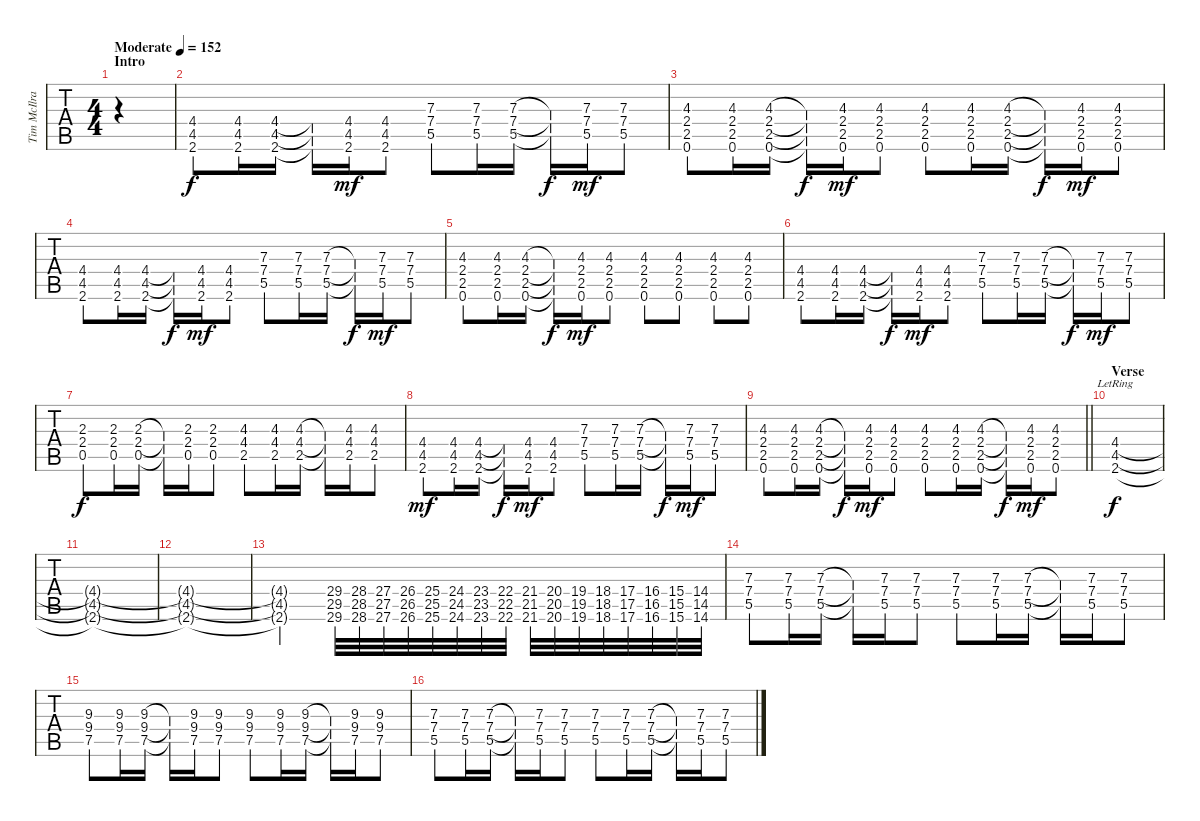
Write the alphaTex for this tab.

\track ("Tim McIlrath - Guitar One" "Tim McIlra") {instrument distortionguitar}
\staff {tabs}
\tuning (Eb4 Bb3 Gb3 Db3 Ab2 Eb2) {hide}
\ts (4 4)
\section ("" "Intro")
\tempo (152 "Moderate")
\clef g2
\ks c
|
(4.4 4.5 2.6).8 (4.4 4.5 2.6).16 (4.4 4.5 2.6).16 (4.4{t} 4.5{t} 2.6{t}).16{dy f} (4.4 4.5 2.6).16{dy mf} (4.4 4.5 2.6).8 (7.3 7.4 5.5).8 (7.3 7.4 5.5).16 (7.3 7.4 5.5).16 (7.3{t} 7.4{t} 5.5{t}).16{dy f} (7.3 7.4 5.5).16{dy mf} (7.3 7.4 5.5).8 |
(4.3 2.4 2.5 0.6).8 (4.3 2.4 2.5 0.6).16 (4.3 2.4 2.5 0.6).16 (4.3{t} 2.4{t} 2.5{t} 0.6{t}).16{dy f} (4.3 2.4 2.5 0.6).16{dy mf} (4.3 2.4 2.5 0.6).8 (4.3 2.4 2.5 0.6).8 (4.3 2.4 2.5 0.6).16 (4.3 2.4 2.5 0.6).16 (4.3{t} 2.4{t} 2.5{t} 0.6{t}).16{dy f} (4.3 2.4 2.5 0.6).16{dy mf} (4.3 2.4 2.5 0.6).8 |
(4.4 4.5 2.6).8 (4.4 4.5 2.6).16 (4.4 4.5 2.6).16 (4.4{t} 4.5{t} 2.6{t}).16{dy f} (4.4 4.5 2.6).16{dy mf} (4.4 4.5 2.6).8 (7.3 7.4 5.5).8 (7.3 7.4 5.5).16 (7.3 7.4 5.5).16 (7.3{t} 7.4{t} 5.5{t}).16{dy f} (7.3 7.4 5.5).16{dy mf} (7.3 7.4 5.5).8 |
(4.3 2.4 2.5 0.6).8 (4.3 2.4 2.5 0.6).16 (4.3 2.4 2.5 0.6).16 (4.3{t} 2.4{t} 2.5{t} 0.6{t}).16{dy f} (4.3 2.4 2.5 0.6).16{dy mf} (4.3 2.4 2.5 0.6).8 (4.3 2.4 2.5 0.6).8 (4.3 2.4 2.5 0.6).8 (4.3 2.4 2.5 0.6).8 (4.3 2.4 2.5 0.6).8 |
(4.4 4.5 2.6).8 (4.4 4.5 2.6).16 (4.4 4.5 2.6).16 (4.4{t} 4.5{t} 2.6{t}).16{dy f} (4.4 4.5 2.6).16{dy mf} (4.4 4.5 2.6).8 (7.3 7.4 5.5).8 (7.3 7.4 5.5).16 (7.3 7.4 5.5).16 (7.3{t} 7.4{t} 5.5{t}).16{dy f} (7.3 7.4 5.5).16{dy mf} (7.3 7.4 5.5).8 |
(2.3 2.4 0.5).8{dy f} (2.3 2.4 0.5).16 (2.3 2.4 0.5).16 (2.3{t} 2.4{t} 0.5{t}).16 (2.3 2.4 0.5).16 (2.3 2.4 0.5).8 (4.3 4.4 2.5).8 (4.3 4.4 2.5).16 (4.3 4.4 2.5).16 (4.3{t} 4.4{t} 2.5{t}).16 (4.3 4.4 2.5).16 (4.3 4.4 2.5).8 |
(4.4 4.5 2.6).8{dy mf} (4.4 4.5 2.6).16 (4.4 4.5 2.6).16 (4.4{t} 4.5{t} 2.6{t}).16{dy f} (4.4 4.5 2.6).16{dy mf} (4.4 4.5 2.6).8 (7.3 7.4 5.5).8 (7.3 7.4 5.5).16 (7.3 7.4 5.5).16 (7.3{t} 7.4{t} 5.5{t}).16{dy f} (7.3 7.4 5.5).16{dy mf} (7.3 7.4 5.5).8 |
\barLineRight lightlight
(4.3 2.4 2.5 0.6).8 (4.3 2.4 2.5 0.6).16 (4.3 2.4 2.5 0.6).16 (4.3{t} 2.4{t} 2.5{t} 0.6{t}).16{dy f} (4.3 2.4 2.5 0.6).16{dy mf} (4.3 2.4 2.5 0.6).8 (4.3 2.4 2.5 0.6).8 (4.3 2.4 2.5 0.6).16 (4.3 2.4 2.5 0.6).16 (4.3{t} 2.4{t} 2.5{t} 0.6{t}).16{dy f} (4.3 2.4 2.5 0.6).16{dy mf} (4.3 2.4 2.5 0.6).8 |
\section ("" "Verse")
(4.4{lr} 4.5{lr} 2.6{lr}).1{dy f} |
(4.4{t} 4.5{t} 2.6{t}).1 |
(4.4{t} 4.5{t} 2.6{t}).1 |
(4.4{t} 4.5{t} 2.6{t}).2 (29.4 29.5 29.6).32 (28.4 28.5 28.6).32 (27.4 27.5 27.6).32 (26.4 26.5 26.6).32 (25.4 25.5 25.6).32 (24.4 24.5 24.6).32 (23.4 23.5 23.6).32 (22.4 22.5 22.6).32 (21.4 21.5 21.6).32 (20.4 20.5 20.6).32 (19.4 19.5 19.6).32 (18.4 18.5 18.6).32 (17.4 17.5 17.6).32 (16.4 16.5 16.6).32 (15.4 15.5 15.6).32 (14.4 14.5 14.6).32 |
(7.3 7.4 5.5).8 (7.3 7.4 5.5).16 (7.3 7.4 5.5).16 (7.3{t} 7.4{t} 5.5{t}).16 (7.3 7.4 5.5).16 (7.3 7.4 5.5).8 (7.3 7.4 5.5).8 (7.3 7.4 5.5).16 (7.3 7.4 5.5).16 (7.3{t} 7.4{t} 5.5{t}).16 (7.3 7.4 5.5).16 (7.3 7.4 5.5).8 |
(9.3 9.4 7.5).8 (9.3 9.4 7.5).16 (9.3 9.4 7.5).16 (9.3{t} 9.4{t} 7.5{t}).16 (9.3 9.4 7.5).16 (9.3 9.4 7.5).8 (9.3 9.4 7.5).8 (9.3 9.4 7.5).16 (9.3 9.4 7.5).16 (9.3{t} 9.4{t} 7.5{t}).16 (9.3 9.4 7.5).16 (9.3 9.4 7.5).8 |
(7.3 7.4 5.5).8 (7.3 7.4 5.5).16 (7.3 7.4 5.5).16 (7.3{t} 7.4{t} 5.5{t}).16 (7.3 7.4 5.5).16 (7.3 7.4 5.5).8 (7.3 7.4 5.5).8 (7.3 7.4 5.5).16 (7.3 7.4 5.5).16 (7.3{t} 7.4{t} 5.5{t}).16 (7.3 7.4 5.5).16 (7.3 7.4 5.5).8
